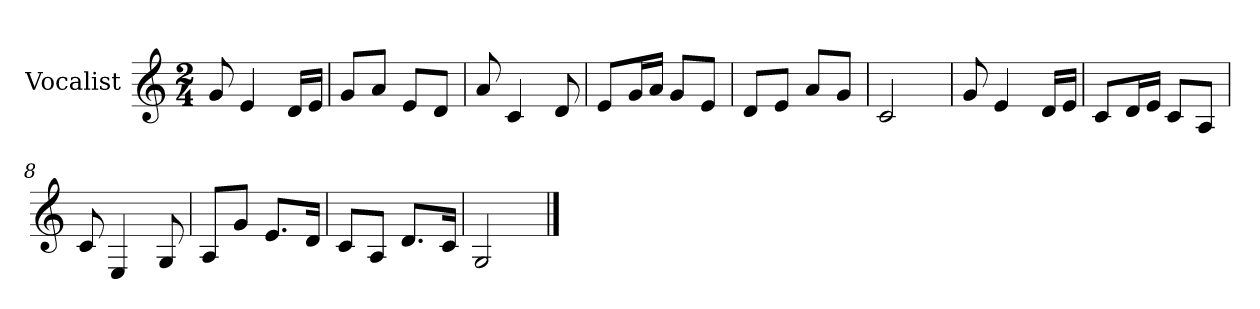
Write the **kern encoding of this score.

**kern
*part1
*staff1
*I"Vocalist
*k[]
*C:
*M2/4
=
8g
4e
16dLL
16eJJ
=1
8gL
8aJ
8eL
8dJ
=2
8a
4c
8d
=3
8eL
16gL
16aJJ
8gL
8eJ
=4
8dL
8eJ
8aL
8gJ
=5
2c
=6
8g
4e
16dLL
16eJJ
=7
8cL
16dL
16eJJ
8cL
8AJ
=8
8c
4E
8G
=9
8AL
8gJ
8.eL
16dJk
=10
8cL
8AJ
8.dL
16cJk
=11
2G
==
*-
